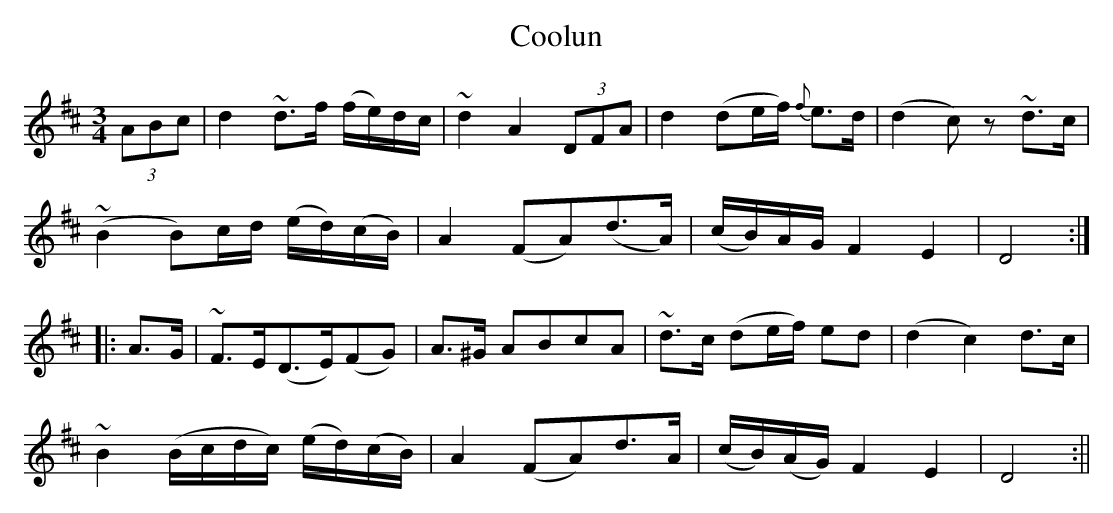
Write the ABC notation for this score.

X:1
T:Coolun
M:3/4
L:1/8
K:D
(3ABc|d2 ~d>f (f/e/)d/c/|~d2 A2 (3DFA|d2 (de/f/) {f}e>d|(d2c)z ~d>c|
~(B2 B)c/d/ (e/d/)(c/B/)|A2 (FA)(d>A)|(c/B/)A/G/ F2 E2|D4:|
|:A>G|~F>E(D>E)(FG)|A>^G ABcA|~d>c (de/f/) ed|(d2c2) d>c|
~B2 (B/c/d/c/) (e/d/)(c/B/)|A2 (FA)d>A|(c/B/)(A/G/) F2 E2|D4:||
